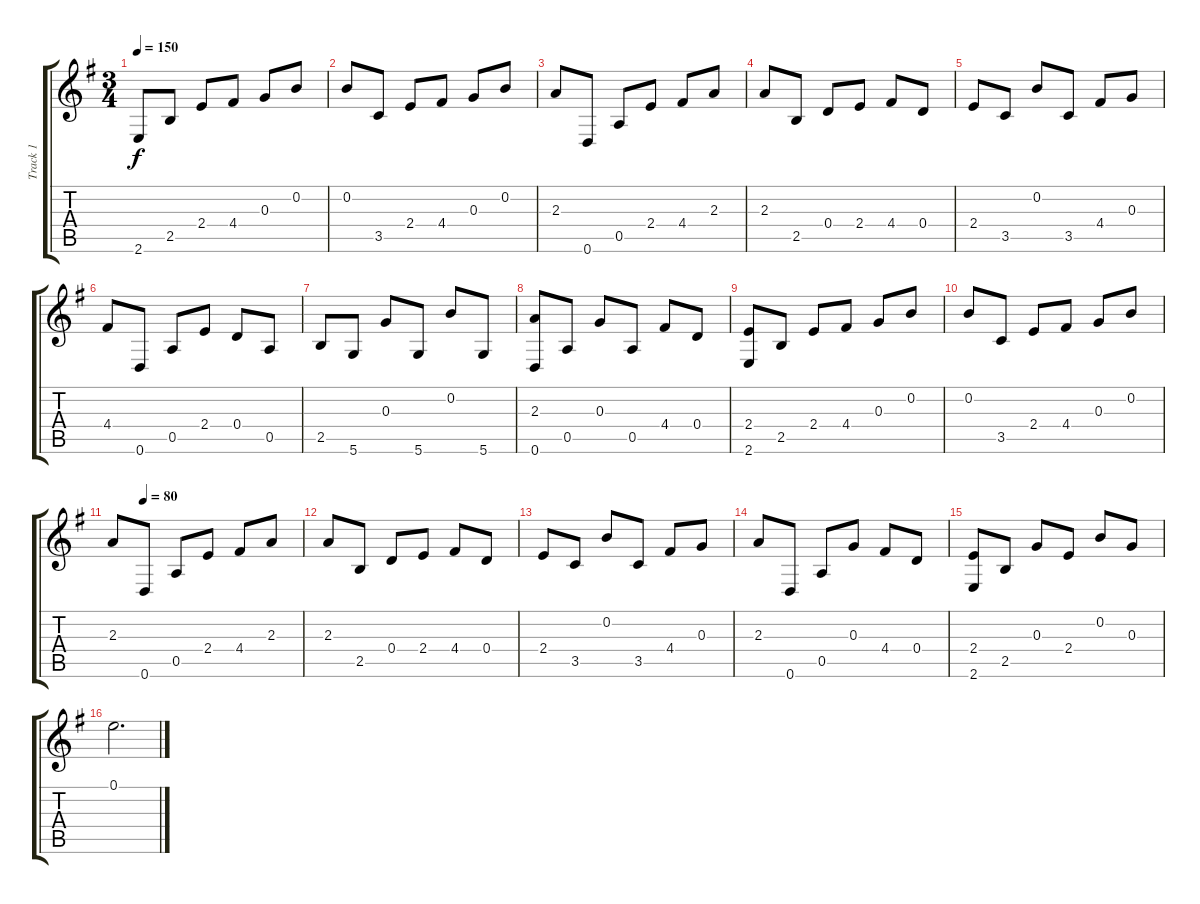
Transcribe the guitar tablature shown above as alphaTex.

\track ("Track 1" "Track 1") {instrument acousticguitarsteel}
\staff {score tabs}
\tuning (E4 B3 G3 D3 A2 D2) {hide}
\ts (3 4)
\tempo 150
\clef g2
\ks g
2.6.8{dy f} 2.5.8 2.4.8 4.4.8 0.3.8 0.2.8 |
0.2.8 3.5.8 2.4.8 4.4.8 0.3.8 0.2.8 |
2.3.8 0.6.8 0.5.8 2.4.8 4.4.8 2.3.8 |
2.3.8 2.5.8 0.4.8 2.4.8 4.4.8 0.4.8 |
2.4.8 3.5.8 0.2.8 3.5.8 4.4.8 0.3.8 |
4.4.8 0.6.8 0.5.8 2.4.8 0.4.8 0.5.8 |
2.5.8 5.6.8 0.3.8 5.6.8 0.2.8 5.6.8 |
(2.3 0.6).8 0.5.8 0.3.8 0.5.8 4.4.8 0.4.8 |
(2.4 2.6).8 2.5.8 2.4.8 4.4.8 0.3.8 0.2.8 |
0.2.8 3.5.8 2.4.8 4.4.8 0.3.8 0.2.8 |
\tempo (80 0.16666666666666666)
2.3.8 0.6.8 0.5.8 2.4.8 4.4.8 2.3.8 |
2.3.8 2.5.8 0.4.8 2.4.8 4.4.8 0.4.8 |
2.4.8 3.5.8 0.2.8 3.5.8 4.4.8 0.3.8 |
2.3.8 0.6.8 0.5.8 0.3.8 4.4.8 0.4.8 |
(2.4 2.6).8 2.5.8 0.3.8 2.4.8 0.2.8 0.3.8 |
0.1.2{d}
